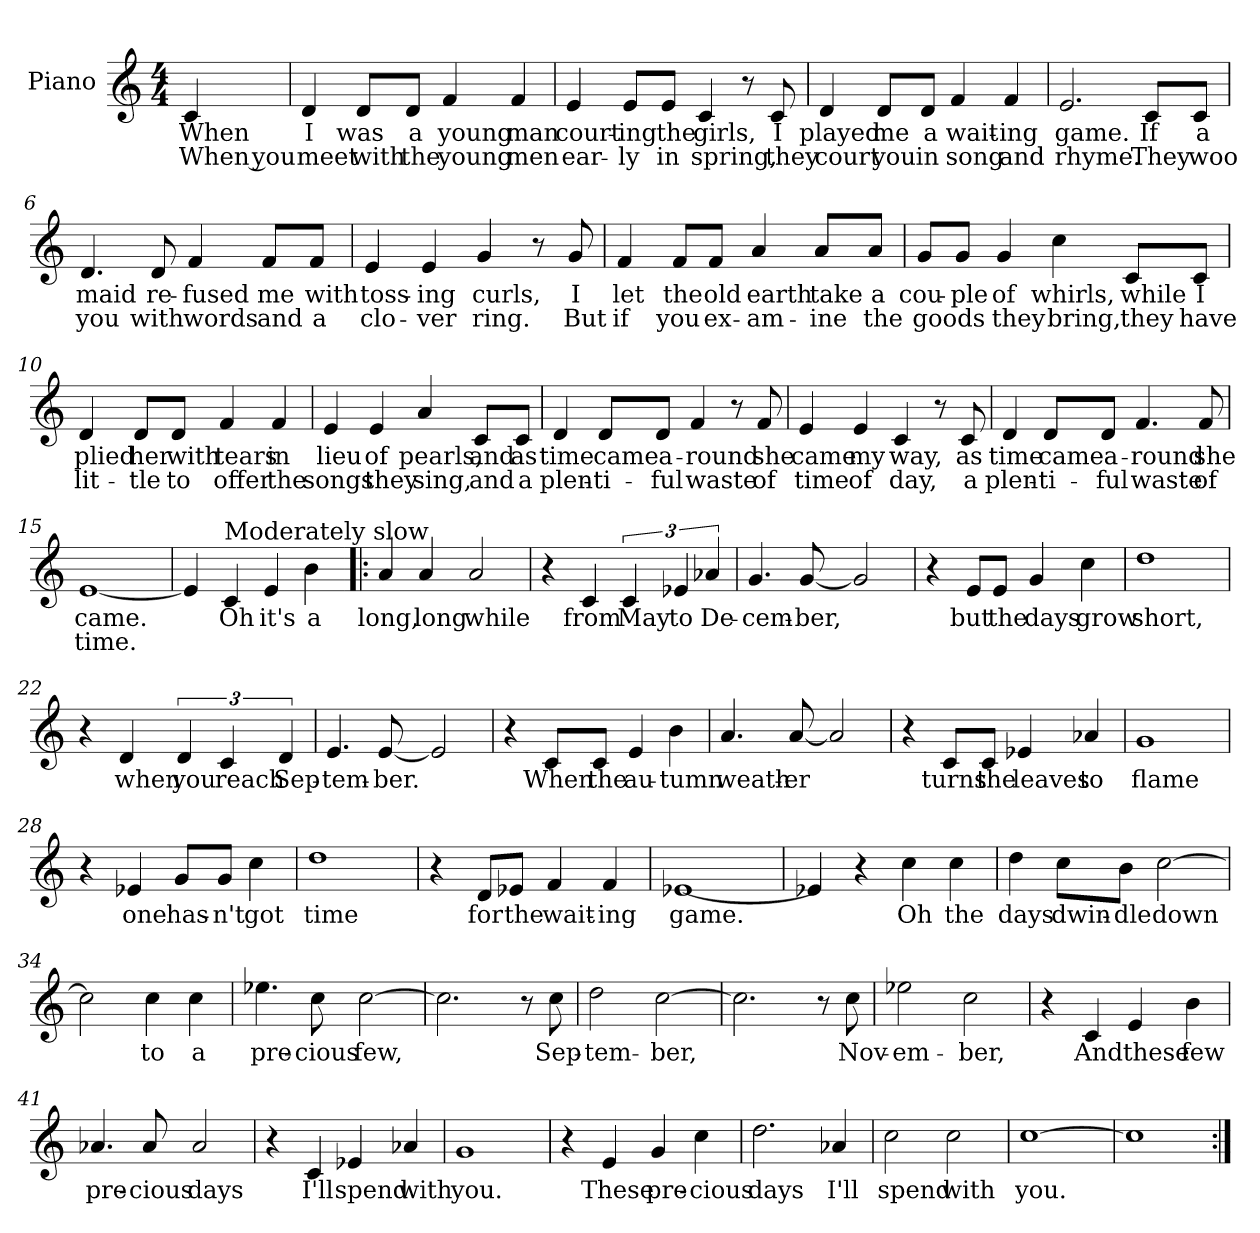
**kern	**text	**text
*part1	*part1	*part1
*staff1	*staff1	*staff1
*I"Piano	*	*
*I'Pno	*	*
*clefG2	*	*
*k[]	*	*
*C:	*	*
*M4/4	*	*
=1	=1	=1
4c/	When	When you
=2	=2	=2
4d/	I	meet
8d/L	was	with
8d/J	a	the
4f/	young	young
4f/	man	men
=3	=3	=3
4e/	court-	ear-
8e/L	-ing	-ly
8e/J	the	in
4c/	girls,	spring,
8r	.	.
8c/	I	they
!!LO:LB:g=z
=4	=4	=4
4d/	played	court
8d/L	me	you
8d/J	a	in
4f/	wait-	song
4f/	-ing	and
=5	=5	=5
2.e/	game.	rhyme.
8c/L	If	They
8c/J	a	woo
!!LO:LB:g=z
=6	=6	=6
4.d/	maid	you
8d/	re-	with
4f/	-fused	words
8f/L	me	and
8f/J	with	a
=7	=7	=7
4e/	toss-	clo-
4e/	-ing	-ver
4g/	curls,	ring.
8r	.	.
8g/	I	But
=8	=8	=8
4f/	let	if
8f/L	the	you
8f/J	old	ex-
4a/	earth	-am-
8a/L	take	-ine
8a/J	a	the
!!LO:LB:g=z
=9	=9	=9
8g/L	cou-	goods
8g/J	-ple	.
4g/	of	they
4cc\	whirls,	bring,
8c/L	while	they
8c/J	I	have
=10	=10	=10
4d/	plied	lit-
8d/L	her	-tle
8d/J	with	to
4f/	tears	offer
4f/	in	the
=11	=11	=11
4e/	lieu	songs
4e/	of	they
4a/	pearls,	sing,
8c/L	and	and
8c/J	as	a
!!LO:LB:g=z
=12	=12	=12
4d/	time	plen-
8d/L	came	-ti-
8d/J	a-	-ful
4f/	-round	waste
8r	.	.
8f/	she	of
!!LO:LB:g=z
=13	=13	=13
4e/	came	time
4e/	my	of
4c/	way,	day,
8r	.	.
8c/	as	a
=14	=14	=14
4d/	time	plen-
8d/L	came	-ti-
8d/J	a-	-ful
4.f/	-round	waste
8f/	she	of
=15	=15	=15
[1e	came.	time.
=16	=16	=16
4e/]	.	.
!LO:TX:a:t=Moderately slow	!	!
4c/	Oh	.
4e/	it's	.
4b\	a	.
!!LO:LB:g=z
=17!|:	=17!|:	=17!|:
4a/	long,	.
4a/	long	.
2a/	while	.
=18	=18	=18
4r	.	.
4c/	from	.
6c/	May	.
6e-X/	to	.
6a-X/	De-	.
=19	=19	=19
4.g/	-cem-	.
[8g/	-ber,	.
2g/]	.	.
=20	=20	=20
4r	.	.
8e/L	but	.
8e/J	the	.
4g/	days	.
4cc\	grow	.
!!LO:PB:g=z
=21	=21	=21
1dd	short,	.
=22	=22	=22
4r	.	.
4d/	when	.
6d/	you	.
6c/	reach	.
6d/	Sep-	.
=23	=23	=23
4.e/	-tem-	.
[8e/	-ber.	.
2e/]	.	.
=24	=24	=24
4r	.	.
8c/L	When	.
8c/J	the	.
4e/	au-	.
4b\	-tumn	.
!!LO:LB:g=z
=25	=25	=25
4.a/	weath-	.
[8a/	-er	.
2a/]	.	.
=26	=26	=26
4r	.	.
8c/L	turns	.
8c/J	the	.
4e-X/	leaves	.
4a-X/	to	.
=27	=27	=27
1g	flame	.
=28	=28	=28
4r	.	.
4e-X/	one	.
8g/L	has-	.
8g/J	-n't	.
4cc\	got	.
=29	=29	=29
1dd	time	.
!!LO:LB:g=z
=30	=30	=30
4r	.	.
8d/L	for	.
8e-X/J	the	.
4f/	wait-	.
4f/	-ing	.
=31	=31	=31
[1e-X	game.	.
=32	=32	=32
4e-X/]	.	.
4r	.	.
4cc\	Oh	.
4cc\	the	.
=33	=33	=33
4dd\	days	.
8cc\L	dwin-	.
8b\J	-dle	.
[2cc\	down	.
=34	=34	=34
2cc\]	.	.
4cc\	to	.
4cc\	a	.
!!LO:LB:g=z
=35	=35	=35
4.ee-X\	pre-	.
8cc\	-cious	.
[2cc\	few,	.
=36	=36	=36
2.cc\]	.	.
8r	.	.
8cc\	Sep-	.
=37	=37	=37
2dd\	-tem-	.
[2cc\	-ber,	.
=38	=38	=38
2.cc\]	.	.
8r	.	.
8cc\	Nov-	.
!!LO:LB:g=z
=39	=39	=39
2ee-X\	-em-	.
2cc\	-ber,	.
=40	=40	=40
4r	.	.
4c/	And	.
4e/	these	.
4b\	few	.
=41	=41	=41
4.a-X/	pre-	.
8a-/	-cious	.
2a-/	days	.
=42	=42	=42
4r	.	.
4c/	I'll	.
4e-X/	spend	.
4a-X/	with	.
=43	=43	=43
1g	you.	.
!!LO:LB:g=z
=44	=44	=44
4r	.	.
4e/	These	.
4g/	pre-	.
4cc\	-cious	.
=45	=45	=45
2.dd\	days	.
4a-X/	I'll	.
=46	=46	=46
2cc\	spend	.
2cc\	with	.
=47	=47	=47
[1cc	you.	.
=48	=48	=48
1cc]	.	.
=:|!	=:|!	=:|!
*-	*-	*-
